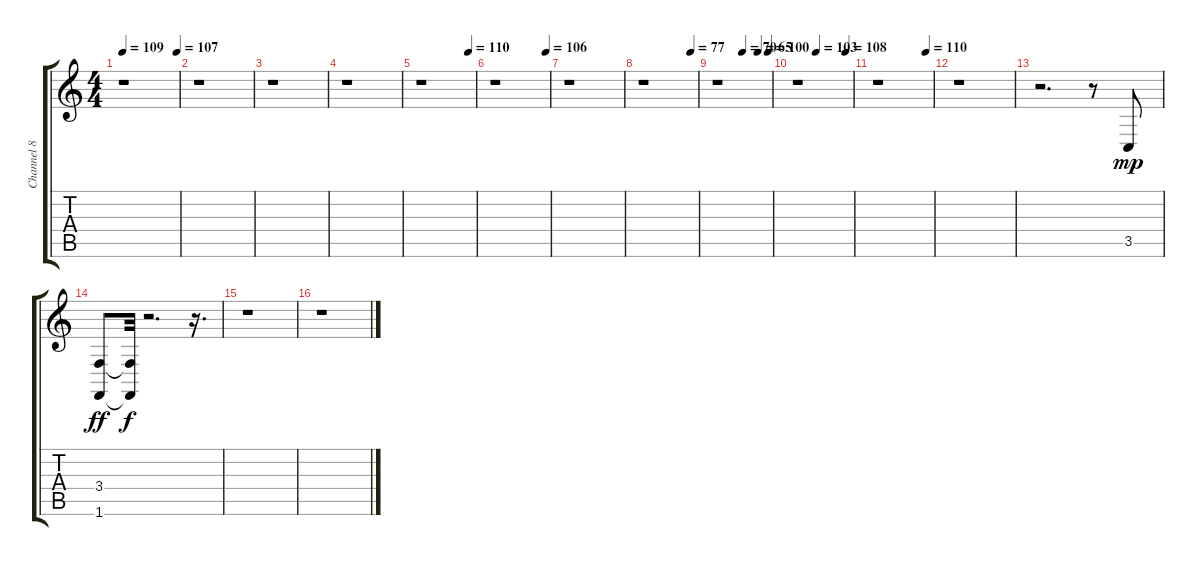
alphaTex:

\track ("Channel 8" "Channel 8") {instrument timpani}
\staff {score tabs}
\tuning (E4 B3 G3 D3 A2 E2) {hide}
\ts (4 4)
\tempo 109
\tempo (107 0.9791666666666666)
\clef g2
\ks c
r.1{dy mp} |
r.1 |
r.1 |
r.1 |
\tempo (110 0.8854166666666666)
r.1 |
\tempo (106 0.9479166666666666)
r.1 |
r.1 |
\tempo (77 0.8854166666666666)
r.1 |
\tempo (70 0.4791666666666667)
\tempo (65 0.7604166666666666)
\tempo (100 0.9479166666666666)
r.1 |
\tempo (103 0.3541666666666667)
\tempo (108 0.8854166666666666)
r.1 |
\tempo (110 0.8854166666666666)
r.1 |
r.1 |
r.2{d} r.8 3.5.8 |
(3.4 1.6).8{dy ff} (3.4{t} 1.6{t}).32{dy f} r.2{d} r.16{d} |
r.1 |
r.1
